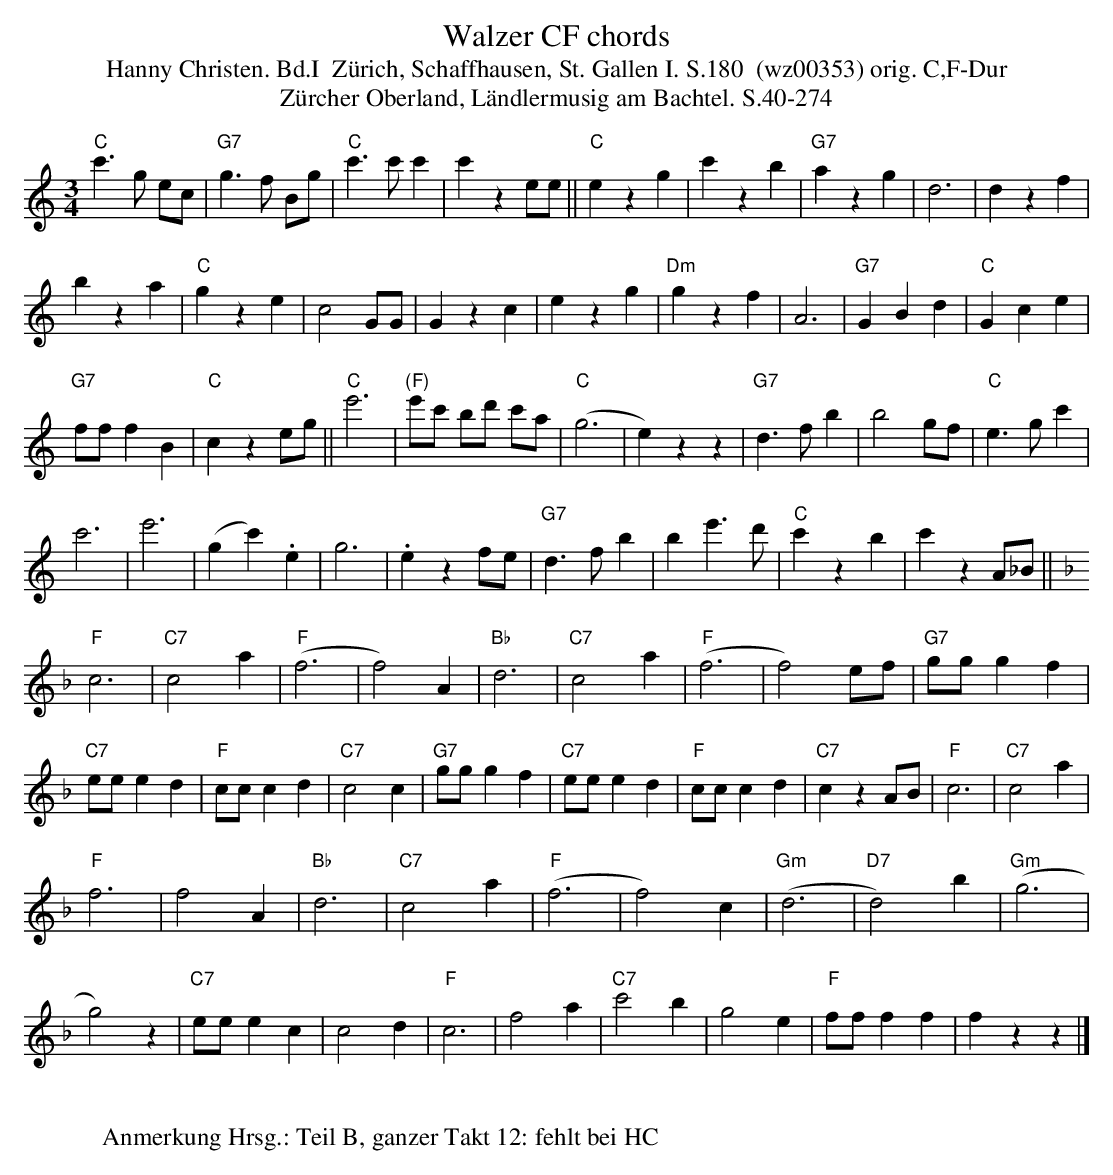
X:1
T: Walzer CF chords
T:Hanny Christen. Bd.I  Z\"urich, Schaffhausen, St. Gallen I. S.180  (wz00353) orig. C,F-Dur
T: Z\"urcher Oberland, L\"andlermusig am Bachtel. S.40-274
M:3/4
L:1/4
K:C %%MIDI gchordon
"C"c'>g e/c/ | "G7"g>f B/g/ | "C"c'>c'c' | c'z e/e/ || "C"ezg | c'zb | "G7"azg | d3 | dzf |
bza | "C"gze | c2G/G/ | Gzc | ezg | "Dm"gzf | A3 | "G7"GBd | "C"Gce |
"G7"f/f/fB | "C"cze/g/ || "C"e'3 | "(F)"e'/c'/ b/d'/ c'/a/ | "C"(g3 | e) zz | "G7"d>fb | b2 g/f/ | "C"e>gc' |
c'3 | e'3 | (gc') .e | g3 | .ezf/e/ | "G7"d>fb | be'>d' | "C"c'zb | c'z A/_B/ || [K:F]
"F"c3 | "C7"c2a | "F"(f3 | f2) A | "Bb"d3 |  "C7"c2a | "F"(f3 | f2) e/f/ | "G7"g/g/gf |
"C7"e/e/ed | "F"c/c/cd | "C7"c2c | "G7"g/g/gf | "C7"e/e/ed | "F"c/c/cd | "C7"czA/B/ | "F"c3 | "C7"c2a |
"F"f3 | f2A | "Bb"d3 | "C7"c2a | "F"(f3 | f2)c | "Gm"(d3 | "D7"d2)b | "Gm"(g3 |
g2)z | "C7"e/e/ec | c2d | "F"c3 | f2a | "C7"c'2b | g2e | "F"f/f/ff | fzz |]
W:
W: Anmerkung Hrsg.: Teil B, ganzer Takt 12: fehlt bei HC
